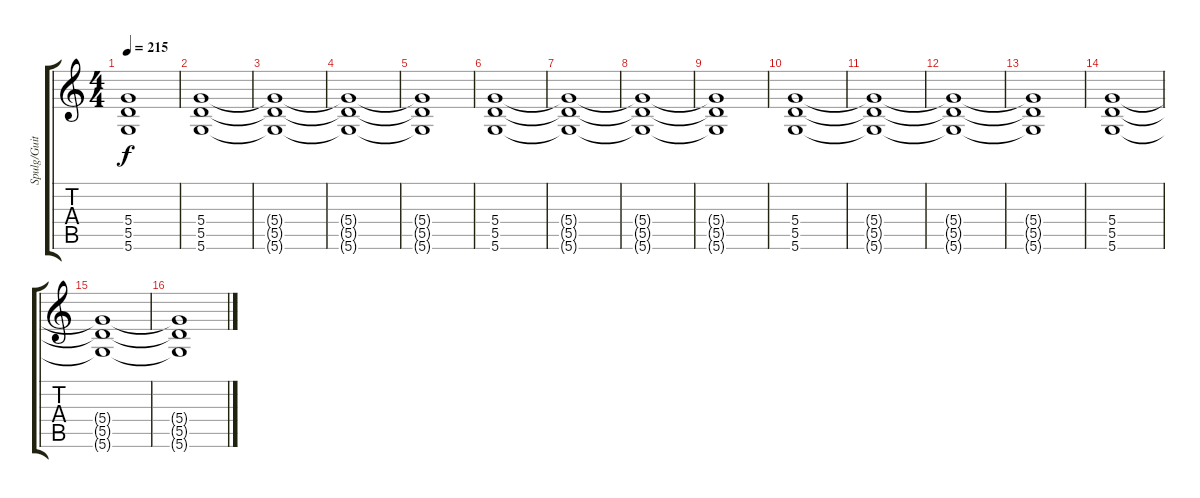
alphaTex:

\track ("Spulg/Guitar" "Spulg/Guit") {instrument electricguitarclean}
\staff {score tabs}
\tuning (E4 B3 G3 D3 A2 D2) {hide}
\ts (4 4)
\tempo 215
\clef g2
\ks c
(5.4{t} 5.5{t} 5.6{t}).1{dy f} |
(5.4 5.5 5.6).1{volume 13 instrument distortionguitar} |
(5.4{t} 5.5{t} 5.6{t}).1 |
(5.4{t} 5.5{t} 5.6{t}).1 |
(5.4{t} 5.5{t} 5.6{t}).1 |
(5.4 5.5 5.6).1{volume 13 instrument distortionguitar} |
(5.4{t} 5.5{t} 5.6{t}).1 |
(5.4{t} 5.5{t} 5.6{t}).1 |
(5.4{t} 5.5{t} 5.6{t}).1 |
(5.4 5.5 5.6).1{volume 13 instrument distortionguitar} |
(5.4{t} 5.5{t} 5.6{t}).1 |
(5.4{t} 5.5{t} 5.6{t}).1 |
(5.4{t} 5.5{t} 5.6{t}).1 |
(5.4 5.5 5.6).1{volume 13 instrument distortionguitar} |
(5.4{t} 5.5{t} 5.6{t}).1 |
(5.4{t} 5.5{t} 5.6{t}).1
